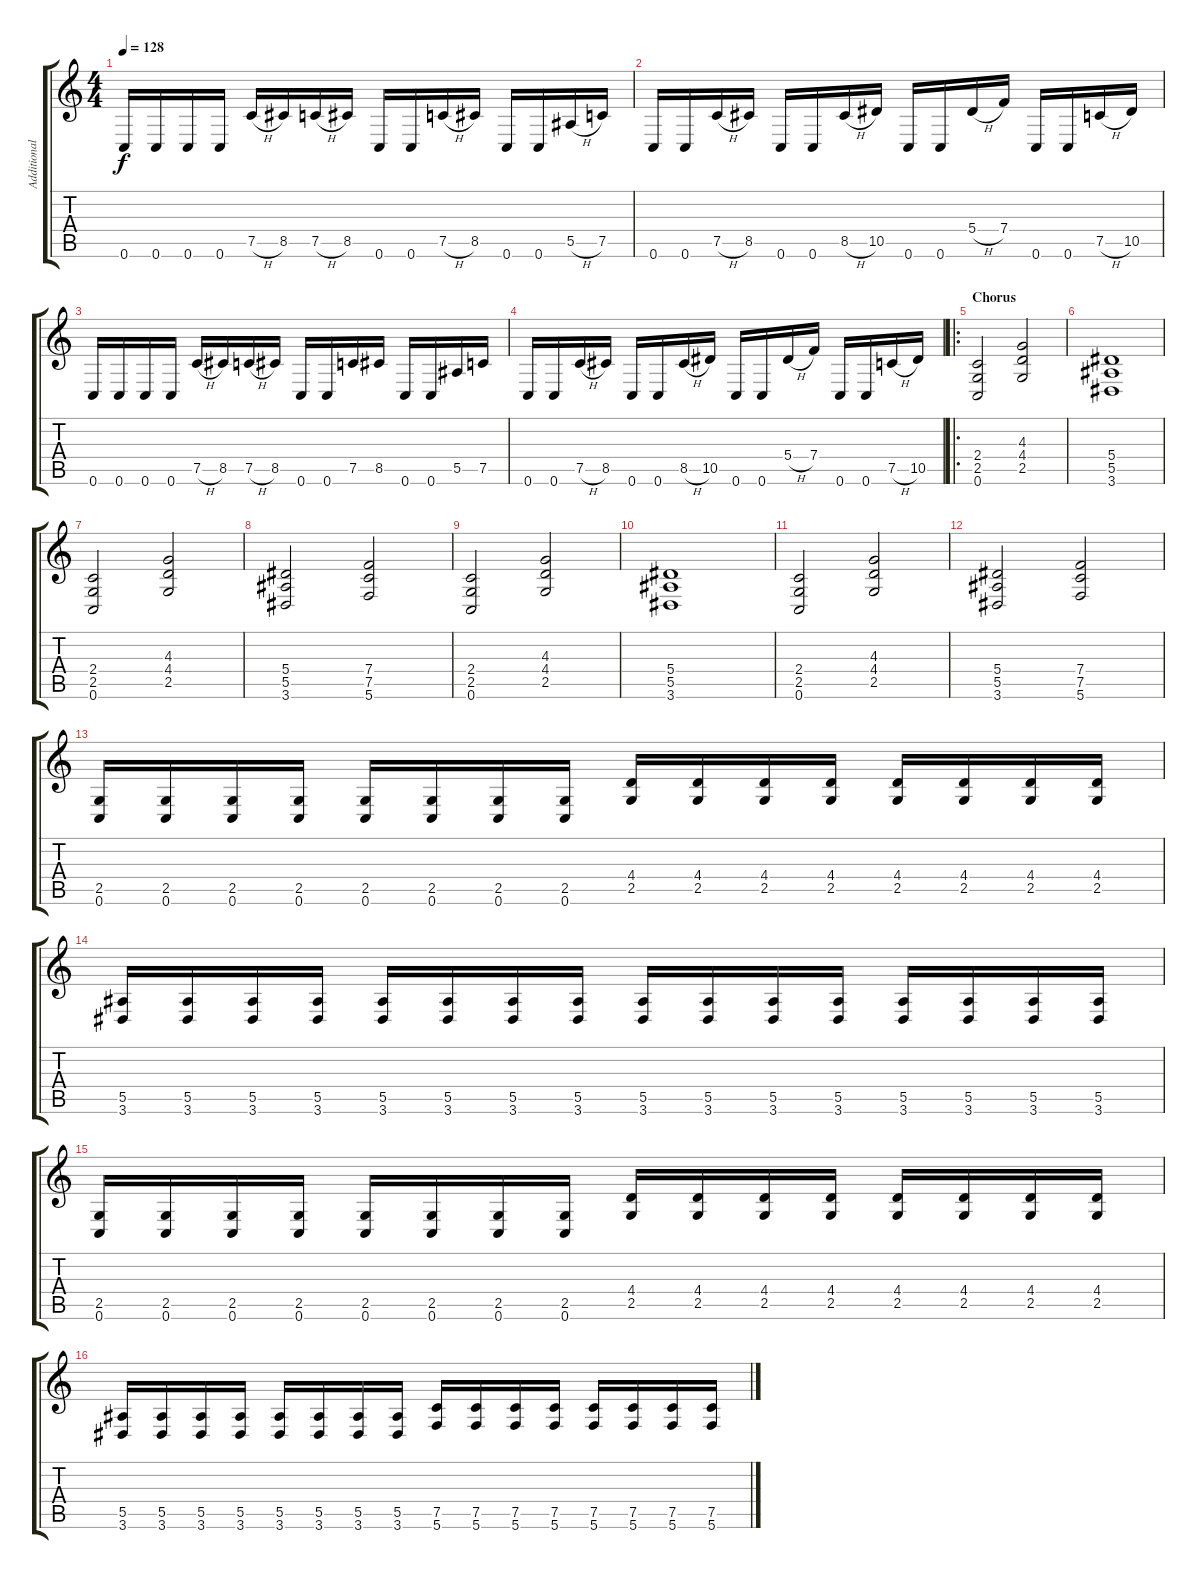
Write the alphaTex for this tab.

\track ("Additional/Rhythm Guitar" "Additional") {instrument distortionguitar}
\staff {score tabs}
\tuning (C4 G3 Eb3 Bb2 F2 C2) {hide}
\ts (4 4)
\tempo 128
\clef g2
\ks c
0.6.16{dy f} 0.6.16 0.6.16 0.6.16 7.5{h}.16 8.5.16 7.5{h}.16 8.5.16 0.6.16 0.6.16 7.5{h}.16 8.5.16 0.6.16 0.6.16 5.5{h}.16 7.5.16 |
0.6.16 0.6.16 7.5{h}.16 8.5.16 0.6.16 0.6.16 8.5{h}.16 10.5.16 0.6.16 0.6.16 5.4{h}.16 7.4.16 0.6.16 0.6.16 7.5{h}.16 10.5.16 |
0.6.16 0.6.16 0.6.16 0.6.16 7.5{h}.16 8.5.16 7.5{h}.16 8.5.16 0.6.16 0.6.16 7.5.16 8.5.16 0.6.16 0.6.16 5.5.16 7.5.16 |
0.6.16 0.6.16 7.5{h}.16 8.5.16 0.6.16 0.6.16 8.5{h}.16 10.5.16 0.6.16 0.6.16 5.4{h}.16 7.4.16 0.6.16 0.6.16 7.5{h}.16 10.5.16 |
\ro
\section ("" "Chorus")
(2.4 2.5 0.6).2 (4.3 4.4 2.5).2 |
(5.4 5.5 3.6).1 |
(2.4 2.5 0.6).2 (4.3 4.4 2.5).2 |
(5.4 5.5 3.6).2 (7.4 7.5 5.6).2 |
(2.4 2.5 0.6).2 (4.3 4.4 2.5).2 |
(5.4 5.5 3.6).1 |
(2.4 2.5 0.6).2 (4.3 4.4 2.5).2 |
(5.4 5.5 3.6).2 (7.4 7.5 5.6).2 |
(2.5 0.6).16 (2.5 0.6).16 (2.5 0.6).16 (2.5 0.6).16 (2.5 0.6).16 (2.5 0.6).16 (2.5 0.6).16 (2.5 0.6).16 (4.4 2.5).16 (4.4 2.5).16 (4.4 2.5).16 (4.4 2.5).16 (4.4 2.5).16 (4.4 2.5).16 (4.4 2.5).16 (4.4 2.5).16 |
(5.5 3.6).16 (5.5 3.6).16 (5.5 3.6).16 (5.5 3.6).16 (5.5 3.6).16 (5.5 3.6).16 (5.5 3.6).16 (5.5 3.6).16 (5.5 3.6).16 (5.5 3.6).16 (5.5 3.6).16 (5.5 3.6).16 (5.5 3.6).16 (5.5 3.6).16 (5.5 3.6).16 (5.5 3.6).16 |
(2.5 0.6).16 (2.5 0.6).16 (2.5 0.6).16 (2.5 0.6).16 (2.5 0.6).16 (2.5 0.6).16 (2.5 0.6).16 (2.5 0.6).16 (4.4 2.5).16 (4.4 2.5).16 (4.4 2.5).16 (4.4 2.5).16 (4.4 2.5).16 (4.4 2.5).16 (4.4 2.5).16 (4.4 2.5).16 |
(5.5 3.6).16 (5.5 3.6).16 (5.5 3.6).16 (5.5 3.6).16 (5.5 3.6).16 (5.5 3.6).16 (5.5 3.6).16 (5.5 3.6).16 (7.5 5.6).16 (7.5 5.6).16 (7.5 5.6).16 (7.5 5.6).16 (7.5 5.6).16 (7.5 5.6).16 (7.5 5.6).16 (7.5 5.6).16
